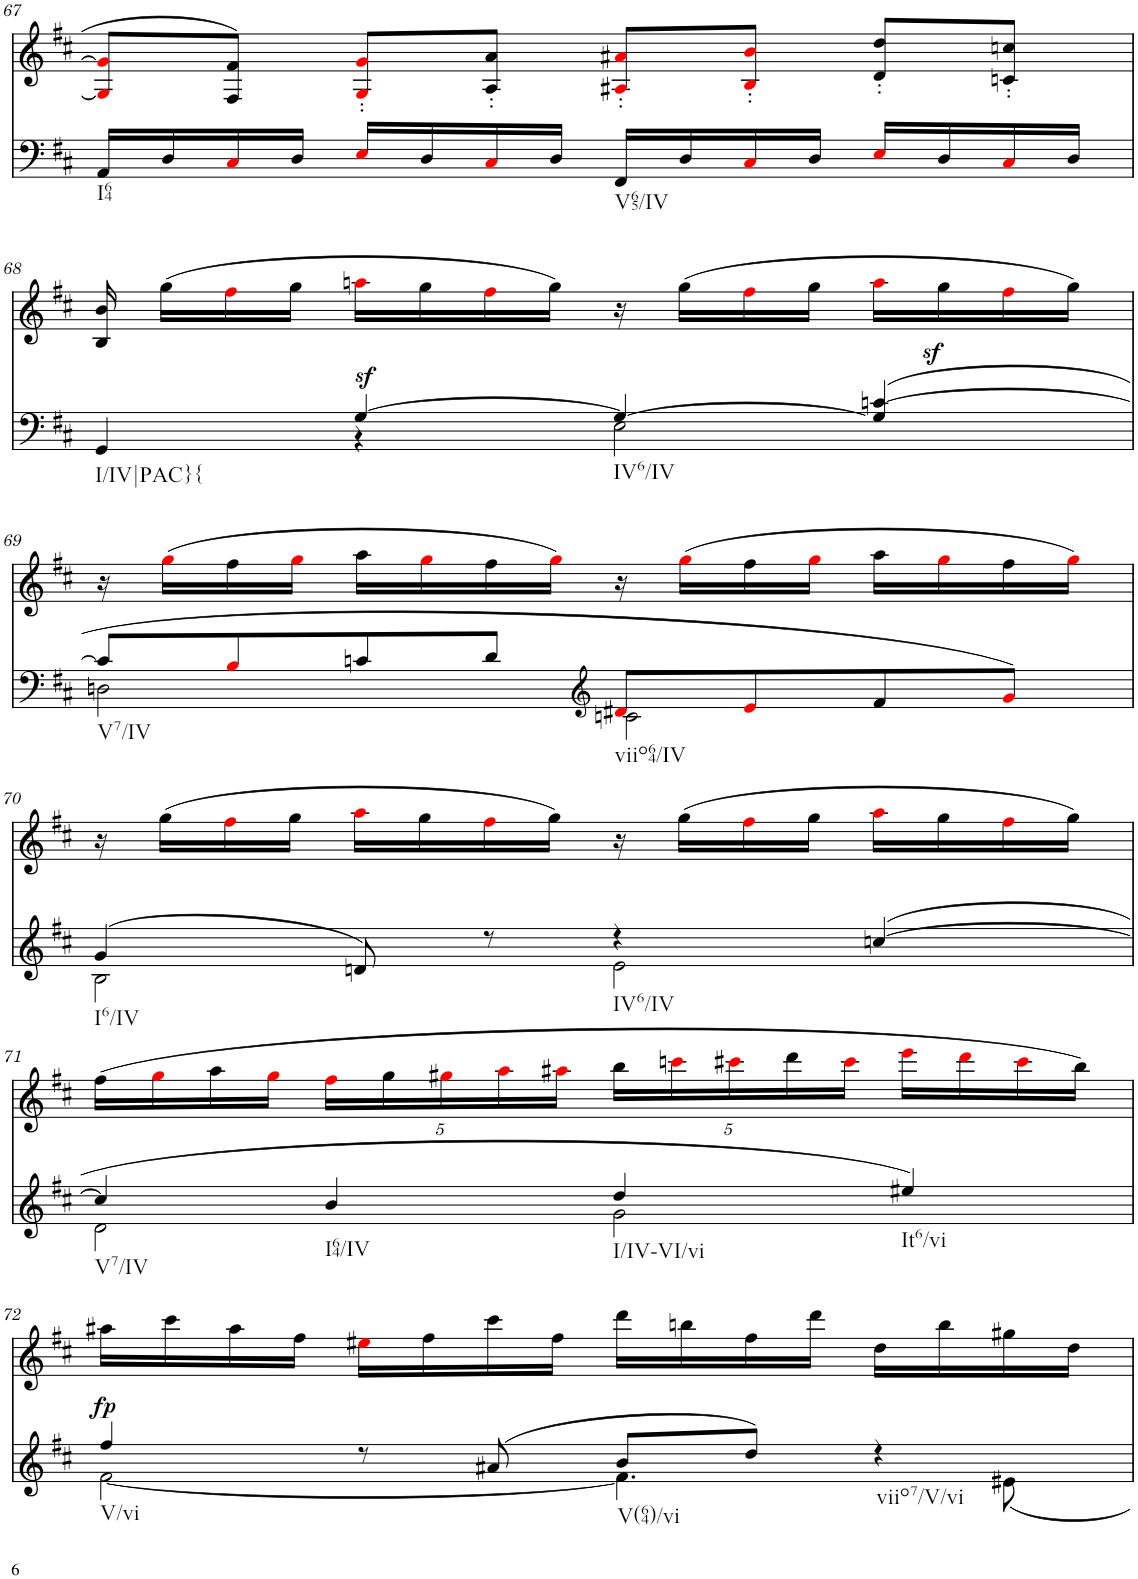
**kern	**dynam	**kern	**dynam
*part2	*part2	*part1	*part1
*staff2	*staff2	*staff1	*staff1
*I"Piano	*	*I"Piano	*
*I'Pno	*	*I'Pno	*
!!LO:PB:g=z
*clefF4	*	*clefG2	*
*k[f#c#]	*	*k[f#c#]	*
*M4/4	*	*M4/4	*
=67	=67	=67	=67
!LO:TX:b:t=I64	!	!	!
16AA/LL	.	8Gi/] 8gi/]L	.
16D/	.	.	.
16C#i/	.	8F#/ 8f#/J	.
16D/JJ	.	.	.
16Ei/LL	.	8Gi/' 8gi/'L	.
16D/	.	.	.
16C#i/	.	8A/' 8a/'J	.
16D/JJ	.	.	.
!LO:TX:b:t=V65/IV	!	!	!
16FF#/LL	.	8A#Xi/' 8a#Xi/'L	.
16D/	.	.	.
16C#i/	.	8Bi/' 8bi/'J	.
16D/JJ	.	.	.
16Ei/LL	.	8d/' 8dd/'L	.
16D/	.	.	.
16C#i/	.	8cn/' 8ccn/'J	.
16D/JJ	.	.	.
!!LO:LB:g=z
=68	=68	=68	=68
*^	*	*	*
!LO:TX:b:t=I/IV|PAC}{	!	!	!	!
4GG/	4ryy	.	16B/ 16b/	.
.	.	.	(16gg\LL	.
.	.	.	16ff#i\	.
.	.	.	16gg\JJ	.
!	!	!LO:DY:a	!	!
[4G/	4r	sf	16aani\LL	.
.	.	.	16gg\	.
.	.	.	16ff#i\	.
.	.	.	16gg\JJ)	.
!LO:TX:b:t=IV6/IV	!	!	!	!
4G/_	2E\	.	16r	.
.	.	.	(16gg\LL	.
.	.	.	16ff#i\	.
.	.	.	16gg\JJ	.
(4G/] [4cn/	.	.	16aai\LL	.
.	.	.	16ggz<\	.
.	.	.	16ff#i\	.
.	.	.	16gg\JJ)	.
!!LO:LB:g=z
=69	=69	=69	=69	=69
!LO:TX:b:t=V7/IV	!	!	!	!
8c/L]	2Dn\	.	16r	.
.	.	.	(16ggi\LL	.
8Bi/	.	.	16ff#\	.
.	.	.	16ggi\JJ	.
8cn/	.	.	16aa\LL	.
.	.	.	16ggi\	.
8d/J	.	.	16ff#\	.
.	.	.	16ggi\JJ)	.
*clefG2	*	*	*	*
!LO:TX:b:t=viio64/IV	!	!	!	!
8d#Xi/L	2cn\	.	16r	.
.	.	.	(16ggi\LL	.
8ei/	.	.	16ff#\	.
.	.	.	16ggi\JJ	.
8f#/	.	.	16aa\LL	.
.	.	.	16ggi\	.
8gi/J)	.	.	16ff#\	.
.	.	.	16ggi\JJ)	.
!!LO:LB:g=z
=70	=70	=70	=70	=70
!LO:TX:b:t=I6/IV	!	!	!	!
(4g/	2B\	.	16r	.
.	.	.	(16gg\LL	.
.	.	.	16ff#i\	.
.	.	.	16gg\JJ	.
8dn/)	.	.	16aai\LL	.
.	.	.	16gg\	.
8r	.	.	16ff#i\	.
.	.	.	16gg\JJ)	.
!LO:TX:b:t=IV6/IV	!	!	!	!
4r	2e\	.	16r	.
.	.	.	(16gg\LL	.
.	.	.	16ff#i\	.
.	.	.	16gg\JJ	.
([4ccn/	.	.	16aai\LL	.
.	.	.	16gg\	.
.	.	.	16ff#i\	.
.	.	.	16gg\JJ)	.
!!LO:LB:g=z
=71	=71	=71	=71	=71
!LO:TX:b:t=V7/IV	!	!	!	!
4cc/]	2d\	.	(16ff#\LL	.
.	.	.	16ggi\	.
.	.	.	16aa\	.
.	.	.	16ggi\JJ	.
*	*	*	*Xbrackettup	*
!LO:TX:b:t=I64/IV	!	!	!	!
4b/	.	.	20ff#i\LL	.
.	.	.	20gg\	.
.	.	.	20gg#Xi\	.
.	.	.	20aai\	.
.	.	.	20aa#Xi\JJ	.
!LO:TX:b:t=I/IV-VI/vi	!	!	!	!
4dd/	2g\	.	20bb\LL	.
.	.	.	20cccni\	.
.	.	.	20ccc#Xi\	.
.	.	.	20ddd\	.
.	.	.	20ccc#i\JJ	.
!LO:TX:b:t=It6/vi	!	!	!	!
4ee#X/)	.	.	16eeei\LL	.
.	.	.	16dddi\	.
.	.	.	16ccc#i\	.
.	.	.	16bb\JJ)	.
!!LO:LB:g=z
=72	=72	=72	=72	=72
!LO:TX:b:t=V/vi	!	!	!	!
!	!	!	!	!LO:DY:b
4ff#/	[2f#\	.	16aa#X\LL	fp
.	.	.	16ccc#\	.
.	.	.	16aa#\	.
.	.	.	16ff#\JJ	.
8r	.	.	16ee#Xi\LL	.
.	.	.	16ff#\	.
(8a#X/	.	.	16ccc#\	.
.	.	.	16ff#\JJ	.
!LO:TX:b:t=V(64)/vi	!	!	!	!
8b/L	4.f#\]	.	16ddd\LL	.
.	.	.	16bbn\	.
8dd/J)	.	.	16ff#\	.
.	.	.	16ddd\JJ	.
!LO:TX:b:t=viio7/V/vi	!	!	!	!
4r	.	.	16dd\LL	.
.	.	.	16bb\	.
.	8e#X\	.	16gg#X\	.
.	.	.	16dd\JJ	.
*v	*v	*	*	*
=	=	=	=
*-	*-	*-	*-
